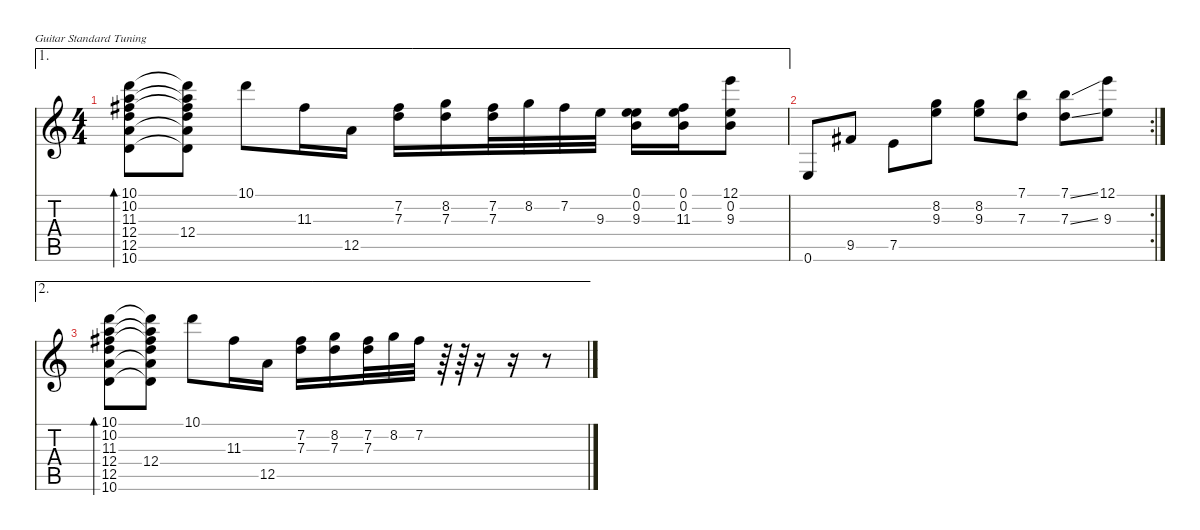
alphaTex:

\defaultSystemsLayout 4
\hideDynamics
\bracketExtendMode nobrackets
\singleTrackTrackNamePolicy hidden
\multiTrackTrackNamePolicy hidden
\otherSystemsTrackNameOrientation horizontal
\track ("James Hetfield" "dist.guit.") {instrument distortionguitar}
\staff {score tabs}
\tuning (E4 B3 G3 D3 A2 E2)
\ae 1
\ts (4 4)
\tempo (53 hide)
\clef g2
\ks c
(10.1 10.2 11.3{acc #} 12.4 12.5 10.6).8{bd 60 dy f beam Down} (10.1{t} 10.2{t} 11.3{t acc #} 12.4 12.5{t} 10.6{t}).8{beam Down} 10.1.8{beam Down} 11.3{acc #}.16{beam Down} 12.5.16{beam Down} (7.2{acc #} 7.3).16{beam Down} (8.2 7.3).16{beam Down} (7.2{acc #} 7.3).32{beam Down} 8.2.32{beam Down} 7.2{acc #}.32{beam Down} 9.3.32{beam Down} (0.1 0.2 9.3).16{beam Down} (0.1 0.2 11.3{acc #}).16{beam Down} (12.1 0.2 9.3).8{beam Down} |
\rc 2
0.6.8{beam Up} 9.5{acc #}.8{beam Up} 7.5.8{beam Down} (8.2 9.3).8{beam Down} (8.2 9.3).8{beam Down} (7.1 7.3).8{beam Down} (7.1{ss} 7.3{ss}).8{beam Down} (12.1 9.3).8{beam Down} |
\ae 2
(10.1 10.2 11.3{acc #} 12.4 12.5 10.6).8{bd 60 beam Down} (10.1{t} 10.2{t} 11.3{t acc #} 12.4 12.5{t} 10.6{t}).8{beam Down} 10.1.8{beam Down} 11.3{acc #}.16{beam Down} 12.5.16{beam Down} (7.2{acc #} 7.3).16{beam Down} (8.2 7.3).16{beam Down} (7.2{acc #} 7.3).32{beam Down} 8.2.32{beam Down} 7.2{acc #}.32{beam Down} r.64{beam Down} r.64{beam Down} r.16{beam Down} r.16{beam Down} r.8{beam Down}
